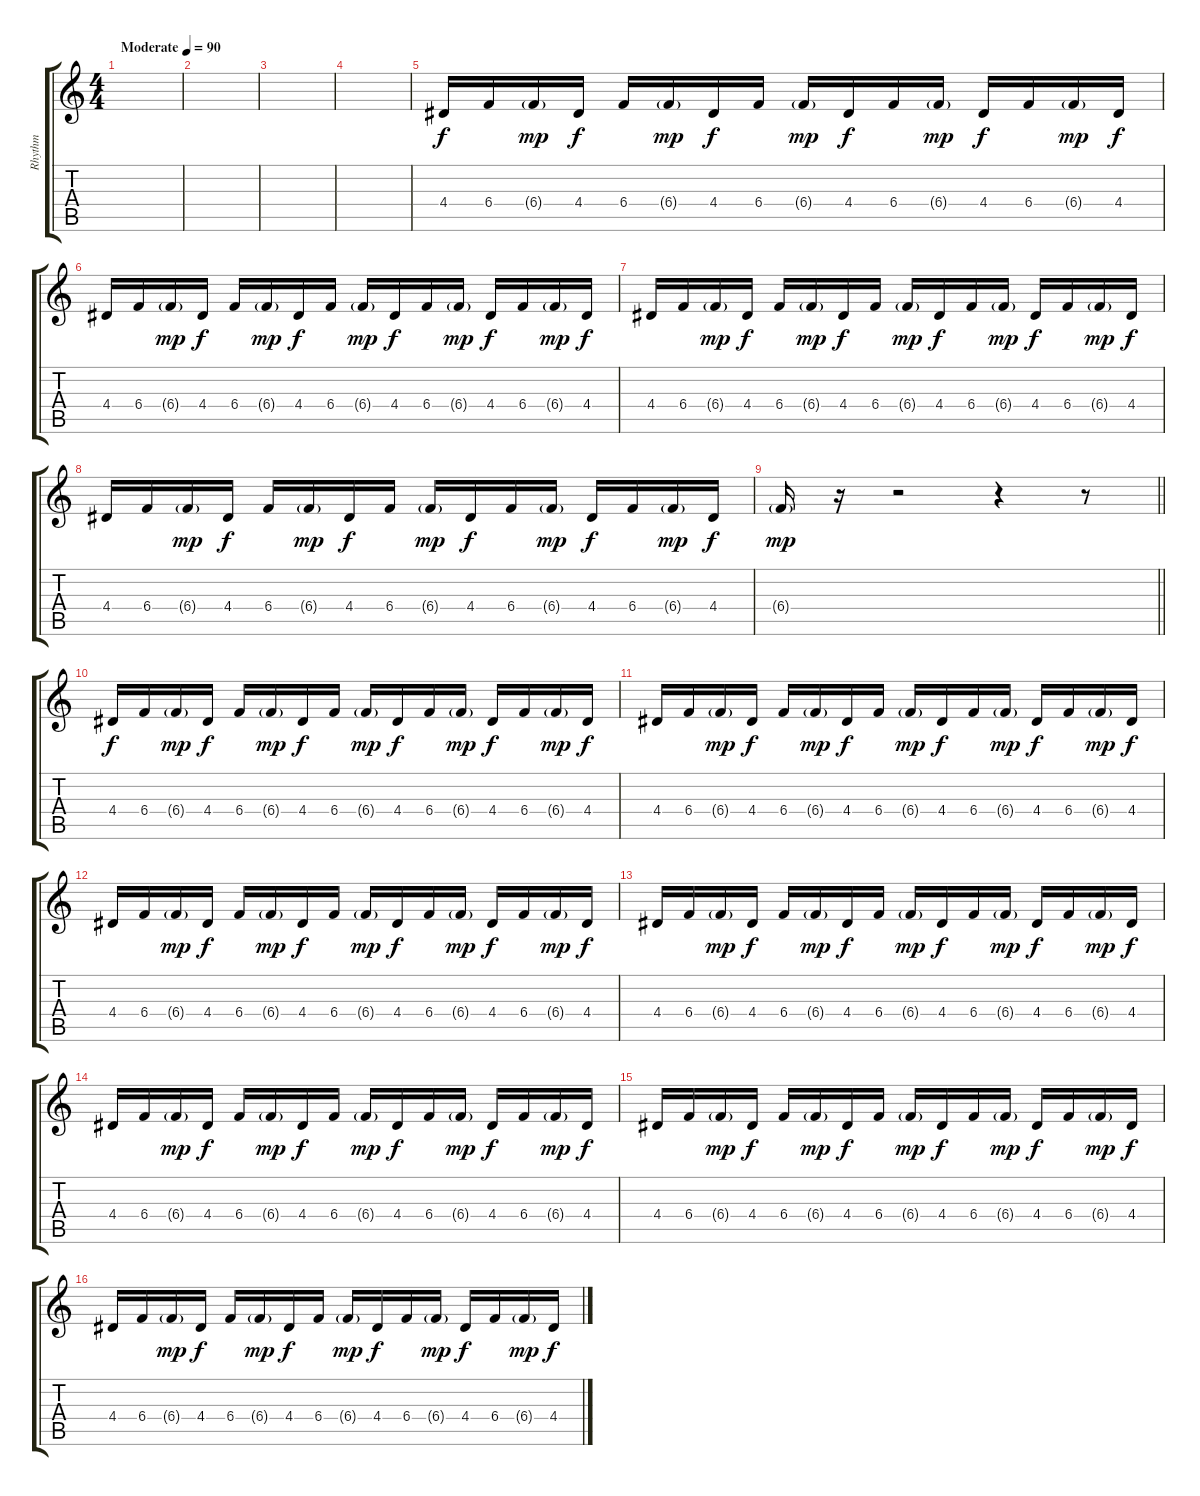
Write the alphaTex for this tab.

\track ("Rhythm" "Rhythm") {instrument distortionguitar}
\staff {score tabs}
\tuning (Db4 Ab3 E3 B2 Gb2 Db2) {hide}
\ts (4 4)
\section ("" "")
\tempo (90 "Moderate")
\clef g2
\ks c
|
|
|
|
4.4.16{instrument electricguitarmuted} 6.4.16 6.4{g}.16{dy mp} 4.4.16{dy f} 6.4.16 6.4{g}.16{dy mp} 4.4.16{dy f} 6.4.16 6.4{g}.16{dy mp} 4.4.16{dy f} 6.4.16 6.4{g}.16{dy mp} 4.4.16{dy f} 6.4.16 6.4{g}.16{dy mp} 4.4.16{dy f} |
4.4.16 6.4.16 6.4{g}.16{dy mp} 4.4.16{dy f} 6.4.16 6.4{g}.16{dy mp} 4.4.16{dy f} 6.4.16 6.4{g}.16{dy mp} 4.4.16{dy f} 6.4.16 6.4{g}.16{dy mp} 4.4.16{dy f} 6.4.16 6.4{g}.16{dy mp} 4.4.16{dy f} |
4.4.16 6.4.16 6.4{g}.16{dy mp} 4.4.16{dy f} 6.4.16 6.4{g}.16{dy mp} 4.4.16{dy f} 6.4.16 6.4{g}.16{dy mp} 4.4.16{dy f} 6.4.16 6.4{g}.16{dy mp} 4.4.16{dy f} 6.4.16 6.4{g}.16{dy mp} 4.4.16{dy f} |
4.4.16 6.4.16 6.4{g}.16{dy mp} 4.4.16{dy f} 6.4.16 6.4{g}.16{dy mp} 4.4.16{dy f} 6.4.16 6.4{g}.16{dy mp} 4.4.16{dy f} 6.4.16 6.4{g}.16{dy mp} 4.4.16{dy f} 6.4.16 6.4{g}.16{dy mp} 4.4.16{dy f} |
\barLineRight lightlight
6.4{g}.16{dy mp} r.16 r.2 r.4 r.8 |
\section ("" "")
4.4.16{dy f} 6.4.16 6.4{g}.16{dy mp} 4.4.16{dy f} 6.4.16 6.4{g}.16{dy mp} 4.4.16{dy f} 6.4.16 6.4{g}.16{dy mp} 4.4.16{dy f} 6.4.16 6.4{g}.16{dy mp} 4.4.16{dy f} 6.4.16 6.4{g}.16{dy mp} 4.4.16{dy f} |
4.4.16 6.4.16 6.4{g}.16{dy mp} 4.4.16{dy f} 6.4.16 6.4{g}.16{dy mp} 4.4.16{dy f} 6.4.16 6.4{g}.16{dy mp} 4.4.16{dy f} 6.4.16 6.4{g}.16{dy mp} 4.4.16{dy f} 6.4.16 6.4{g}.16{dy mp} 4.4.16{dy f} |
4.4.16 6.4.16 6.4{g}.16{dy mp} 4.4.16{dy f} 6.4.16 6.4{g}.16{dy mp} 4.4.16{dy f} 6.4.16 6.4{g}.16{dy mp} 4.4.16{dy f} 6.4.16 6.4{g}.16{dy mp} 4.4.16{dy f} 6.4.16 6.4{g}.16{dy mp} 4.4.16{dy f} |
4.4.16 6.4.16 6.4{g}.16{dy mp} 4.4.16{dy f} 6.4.16 6.4{g}.16{dy mp} 4.4.16{dy f} 6.4.16 6.4{g}.16{dy mp} 4.4.16{dy f} 6.4.16 6.4{g}.16{dy mp} 4.4.16{dy f} 6.4.16 6.4{g}.16{dy mp} 4.4.16{dy f} |
4.4.16 6.4.16 6.4{g}.16{dy mp} 4.4.16{dy f} 6.4.16 6.4{g}.16{dy mp} 4.4.16{dy f} 6.4.16 6.4{g}.16{dy mp} 4.4.16{dy f} 6.4.16 6.4{g}.16{dy mp} 4.4.16{dy f} 6.4.16 6.4{g}.16{dy mp} 4.4.16{dy f} |
4.4.16 6.4.16 6.4{g}.16{dy mp} 4.4.16{dy f} 6.4.16 6.4{g}.16{dy mp} 4.4.16{dy f} 6.4.16 6.4{g}.16{dy mp} 4.4.16{dy f} 6.4.16 6.4{g}.16{dy mp} 4.4.16{dy f} 6.4.16 6.4{g}.16{dy mp} 4.4.16{dy f} |
4.4.16 6.4.16 6.4{g}.16{dy mp} 4.4.16{dy f} 6.4.16 6.4{g}.16{dy mp} 4.4.16{dy f} 6.4.16 6.4{g}.16{dy mp} 4.4.16{dy f} 6.4.16 6.4{g}.16{dy mp} 4.4.16{dy f} 6.4.16 6.4{g}.16{dy mp} 4.4.16{dy f}
